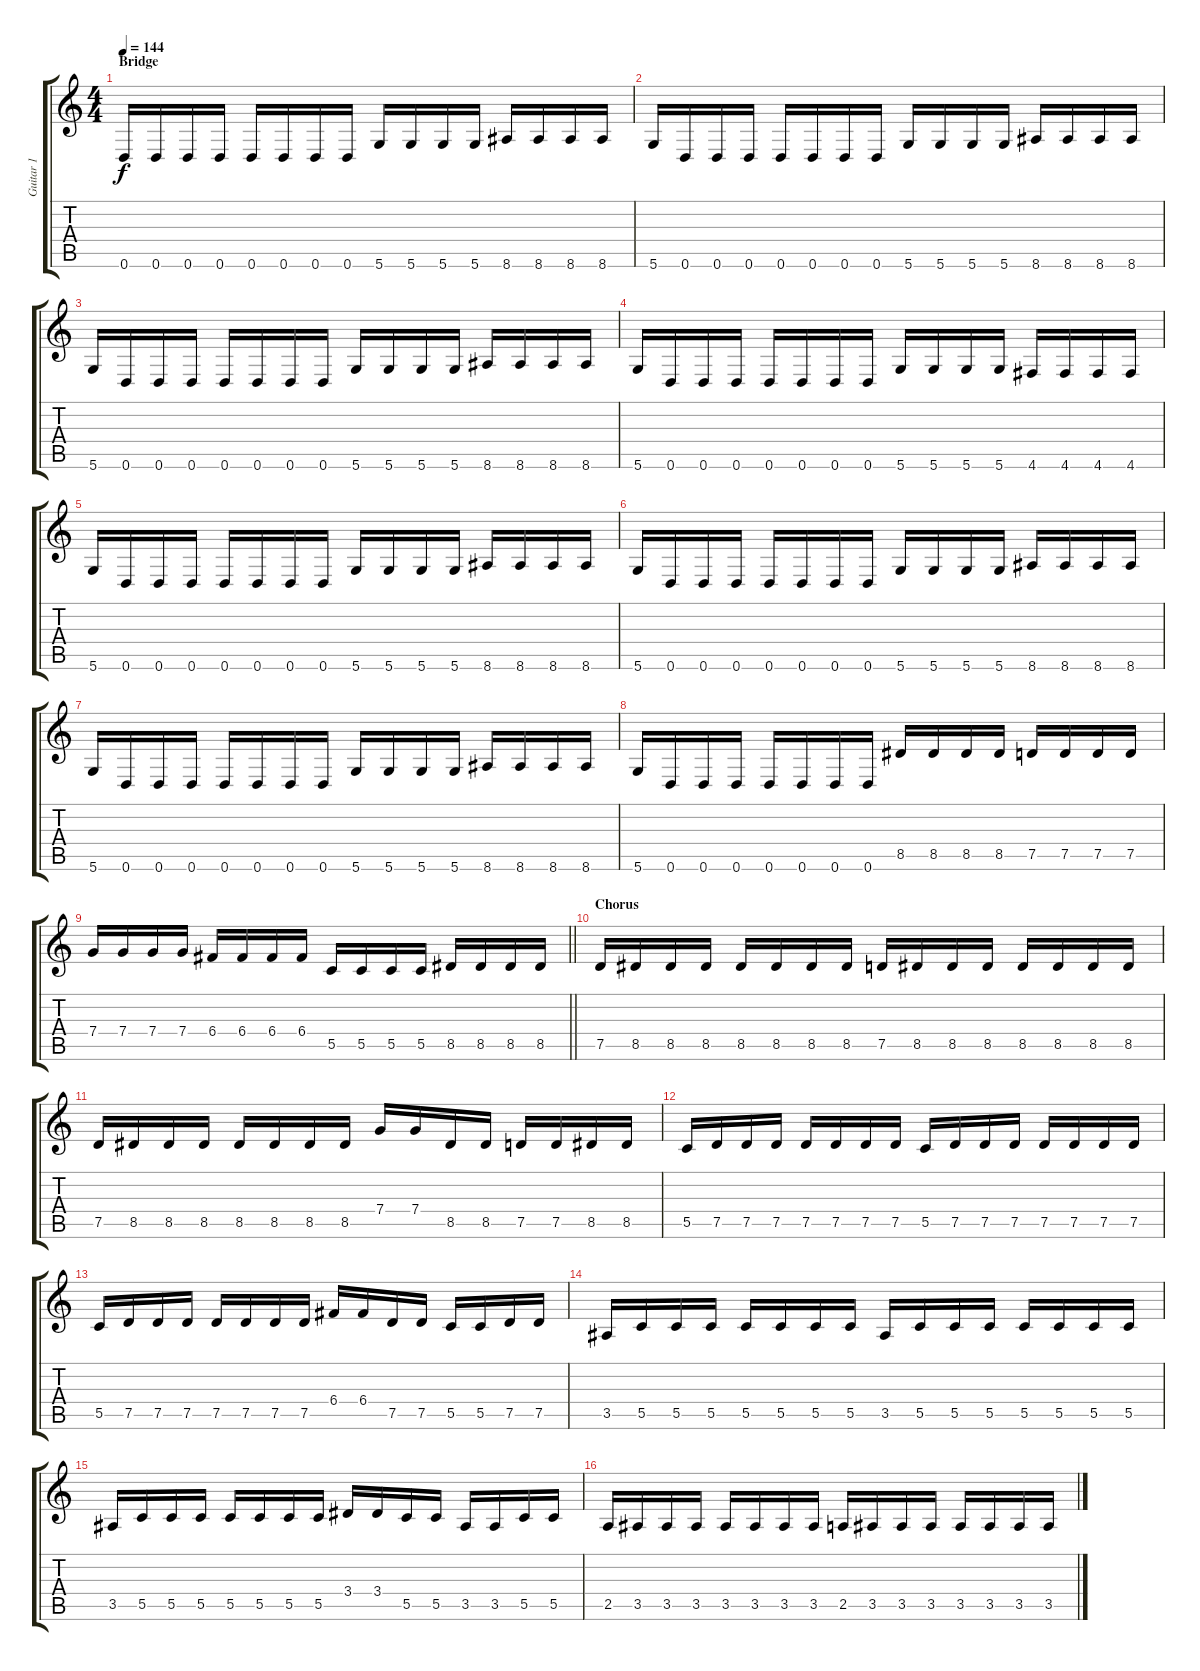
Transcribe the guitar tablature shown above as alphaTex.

\track ("Guitar 1" "Guitar 1") {instrument distortionguitar}
\staff {score tabs}
\tuning (D4 A3 F3 C3 G2 D2) {hide}
\ts (4 4)
\section ("" "Bridge")
\tempo 144
\clef g2
\ks c
0.6.16{dy f} 0.6.16 0.6.16 0.6.16 0.6.16 0.6.16 0.6.16 0.6.16 5.6.16 5.6.16 5.6.16 5.6.16 8.6.16 8.6.16 8.6.16 8.6.16 |
5.6.16 0.6.16 0.6.16 0.6.16 0.6.16 0.6.16 0.6.16 0.6.16 5.6.16 5.6.16 5.6.16 5.6.16 8.6.16 8.6.16 8.6.16 8.6.16 |
5.6.16 0.6.16 0.6.16 0.6.16 0.6.16 0.6.16 0.6.16 0.6.16 5.6.16 5.6.16 5.6.16 5.6.16 8.6.16 8.6.16 8.6.16 8.6.16 |
5.6.16 0.6.16 0.6.16 0.6.16 0.6.16 0.6.16 0.6.16 0.6.16 5.6.16 5.6.16 5.6.16 5.6.16 4.6.16 4.6.16 4.6.16 4.6.16 |
5.6.16 0.6.16 0.6.16 0.6.16 0.6.16 0.6.16 0.6.16 0.6.16 5.6.16 5.6.16 5.6.16 5.6.16 8.6.16 8.6.16 8.6.16 8.6.16 |
5.6.16 0.6.16 0.6.16 0.6.16 0.6.16 0.6.16 0.6.16 0.6.16 5.6.16 5.6.16 5.6.16 5.6.16 8.6.16 8.6.16 8.6.16 8.6.16 |
5.6.16 0.6.16 0.6.16 0.6.16 0.6.16 0.6.16 0.6.16 0.6.16 5.6.16 5.6.16 5.6.16 5.6.16 8.6.16 8.6.16 8.6.16 8.6.16 |
5.6.16 0.6.16 0.6.16 0.6.16 0.6.16 0.6.16 0.6.16 0.6.16 8.5.16 8.5.16 8.5.16 8.5.16 7.5.16 7.5.16 7.5.16 7.5.16 |
\barLineRight lightlight
7.4.16 7.4.16 7.4.16 7.4.16 6.4.16 6.4.16 6.4.16 6.4.16 5.5.16 5.5.16 5.5.16 5.5.16 8.5.16 8.5.16 8.5.16 8.5.16 |
\section ("" "Chorus")
7.5.16 8.5.16 8.5.16 8.5.16 8.5.16 8.5.16 8.5.16 8.5.16 7.5.16 8.5.16 8.5.16 8.5.16 8.5.16 8.5.16 8.5.16 8.5.16 |
7.5.16 8.5.16 8.5.16 8.5.16 8.5.16 8.5.16 8.5.16 8.5.16 7.4.16 7.4.16 8.5.16 8.5.16 7.5.16 7.5.16 8.5.16 8.5.16 |
5.5.16 7.5.16 7.5.16 7.5.16 7.5.16 7.5.16 7.5.16 7.5.16 5.5.16 7.5.16 7.5.16 7.5.16 7.5.16 7.5.16 7.5.16 7.5.16 |
5.5.16 7.5.16 7.5.16 7.5.16 7.5.16 7.5.16 7.5.16 7.5.16 6.4.16 6.4.16 7.5.16 7.5.16 5.5.16 5.5.16 7.5.16 7.5.16 |
3.5.16 5.5.16 5.5.16 5.5.16 5.5.16 5.5.16 5.5.16 5.5.16 3.5.16 5.5.16 5.5.16 5.5.16 5.5.16 5.5.16 5.5.16 5.5.16 |
3.5.16 5.5.16 5.5.16 5.5.16 5.5.16 5.5.16 5.5.16 5.5.16 3.4.16 3.4.16 5.5.16 5.5.16 3.5.16 3.5.16 5.5.16 5.5.16 |
2.5.16 3.5.16 3.5.16 3.5.16 3.5.16 3.5.16 3.5.16 3.5.16 2.5.16 3.5.16 3.5.16 3.5.16 3.5.16 3.5.16 3.5.16 3.5.16
